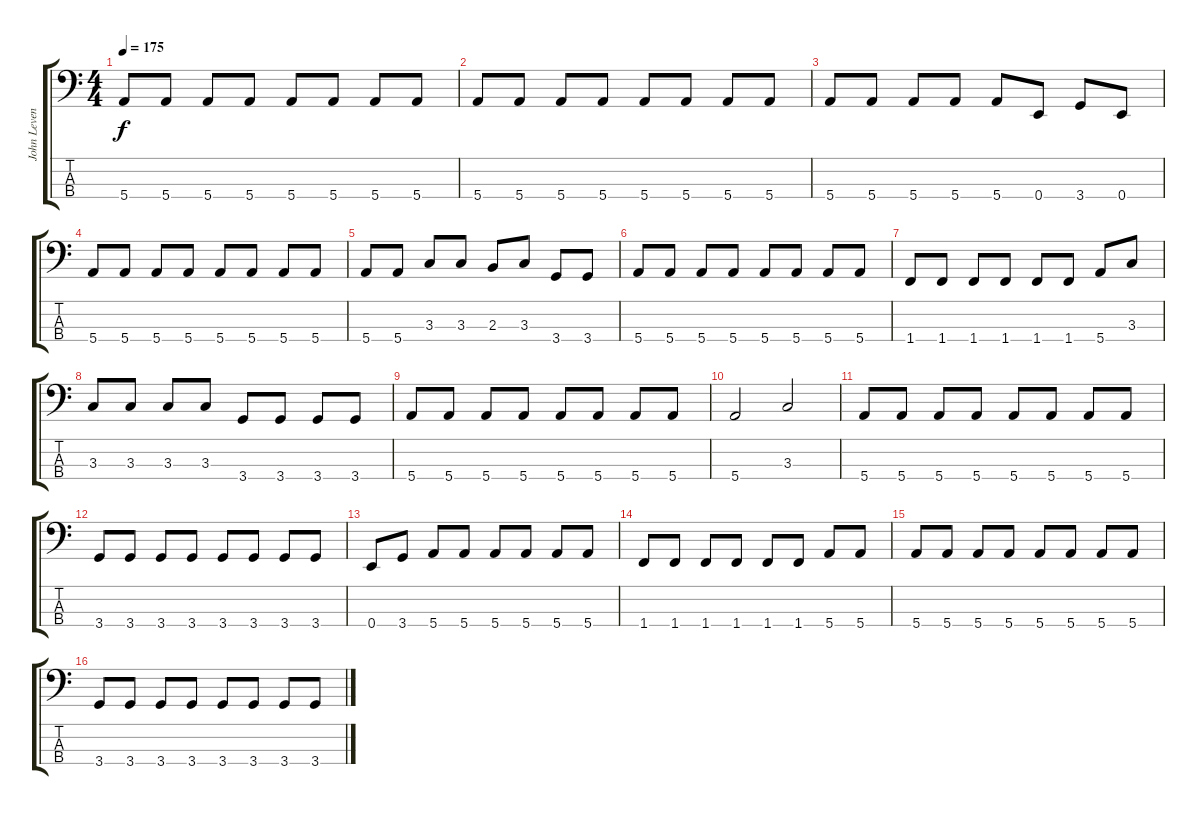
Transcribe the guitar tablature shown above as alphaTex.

\track ("John Leven" "John Leven") {instrument electricbasspick}
\staff {score tabs}
\tuning (G2 D2 A1 E1) {hide}
\ts (4 4)
\tempo 175
\clef f4
\ks c
5.4.8{dy f} 5.4.8 5.4.8 5.4.8 5.4.8 5.4.8 5.4.8 5.4.8 |
5.4.8 5.4.8 5.4.8 5.4.8 5.4.8 5.4.8 5.4.8 5.4.8 |
5.4.8 5.4.8 5.4.8 5.4.8 5.4.8 0.4.8 3.4.8 0.4.8 |
5.4.8 5.4.8 5.4.8 5.4.8 5.4.8 5.4.8 5.4.8 5.4.8 |
5.4.8 5.4.8 3.3.8 3.3.8 2.3.8 3.3.8 3.4.8 3.4.8 |
5.4.8 5.4.8 5.4.8 5.4.8 5.4.8 5.4.8 5.4.8 5.4.8 |
1.4.8 1.4.8 1.4.8 1.4.8 1.4.8 1.4.8 5.4.8 3.3.8 |
3.3.8 3.3.8 3.3.8 3.3.8 3.4.8 3.4.8 3.4.8 3.4.8 |
5.4.8 5.4.8 5.4.8 5.4.8 5.4.8 5.4.8 5.4.8 5.4.8 |
5.4.2 3.3.2 |
5.4.8 5.4.8 5.4.8 5.4.8 5.4.8 5.4.8 5.4.8 5.4.8 |
3.4.8 3.4.8 3.4.8 3.4.8 3.4.8 3.4.8 3.4.8 3.4.8 |
0.4.8 3.4.8 5.4.8 5.4.8 5.4.8 5.4.8 5.4.8 5.4.8 |
1.4.8 1.4.8 1.4.8 1.4.8 1.4.8 1.4.8 5.4.8 5.4.8 |
5.4.8 5.4.8 5.4.8 5.4.8 5.4.8 5.4.8 5.4.8 5.4.8 |
3.4.8 3.4.8 3.4.8 3.4.8 3.4.8 3.4.8 3.4.8 3.4.8
